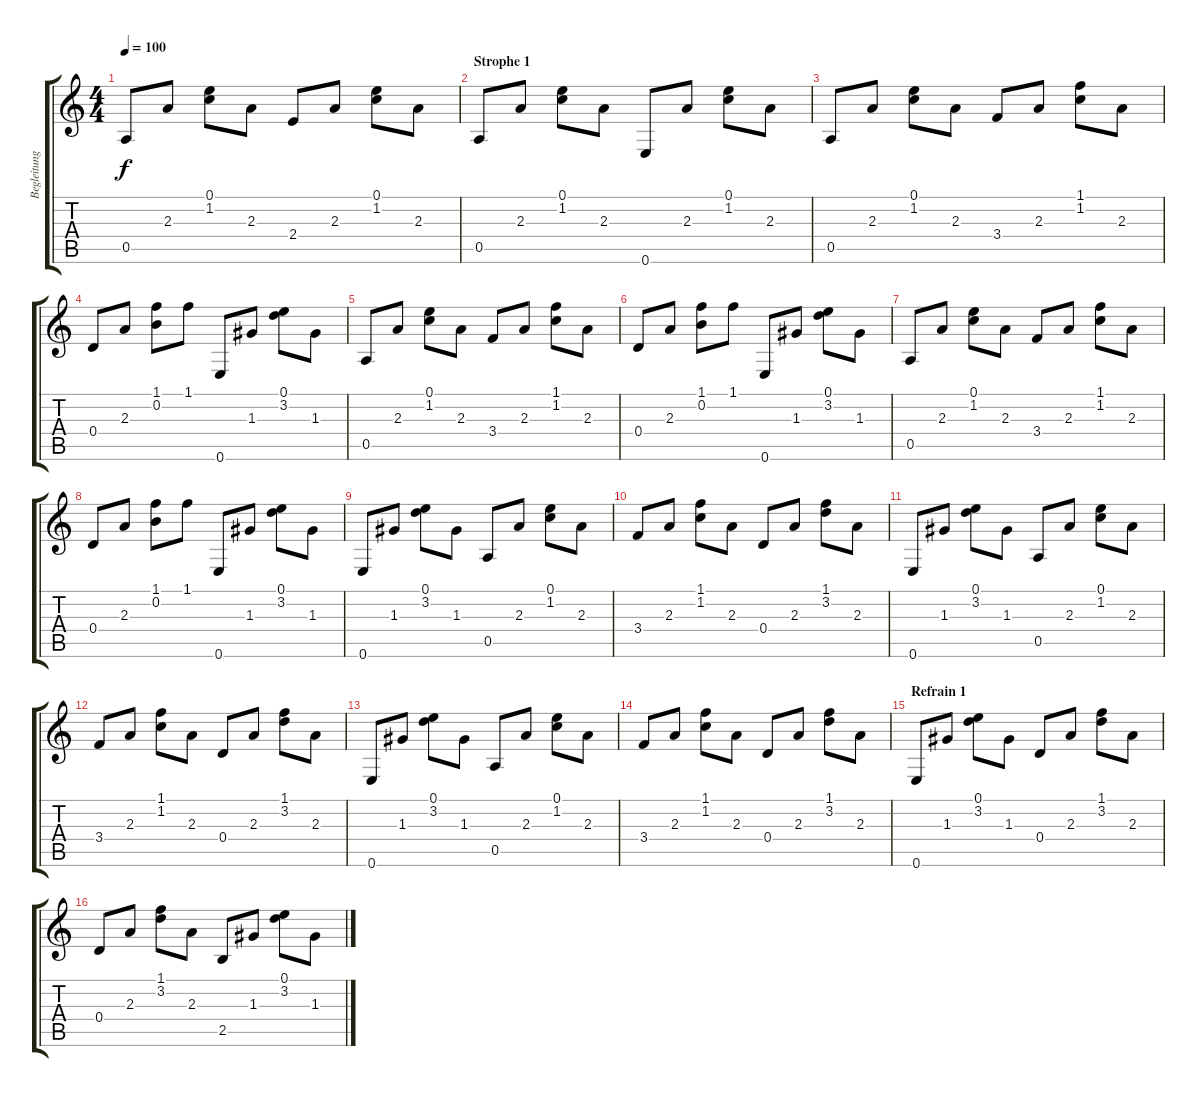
\track ("Begleitung" "Begleitung") {instrument acousticguitarnylon}
\staff {score tabs}
\tuning (E4 B3 G3 D3 A2 E2) {hide}
\ts (4 4)
\tempo 100
\clef g2
\ks c
0.5.8{dy f instrument acousticguitarnylon} 2.3.8 (0.1 1.2).8 2.3.8 2.4.8 2.3.8 (0.1 1.2).8 2.3.8 |
\section ("" "Strophe 1")
0.5.8 2.3.8 (0.1 1.2).8 2.3.8 0.6.8 2.3.8 (0.1 1.2).8 2.3.8 |
0.5.8 2.3.8 (0.1 1.2).8 2.3.8 3.4.8 2.3.8 (1.1 1.2).8 2.3.8 |
0.4.8 2.3.8 (1.1 0.2).8 1.1.8 0.6.8 1.3.8 (0.1 3.2).8 1.3.8 |
0.5.8 2.3.8 (0.1 1.2).8 2.3.8 3.4.8 2.3.8 (1.1 1.2).8 2.3.8 |
0.4.8 2.3.8 (1.1 0.2).8 1.1.8 0.6.8 1.3.8 (0.1 3.2).8 1.3.8 |
0.5.8 2.3.8 (0.1 1.2).8 2.3.8 3.4.8 2.3.8 (1.1 1.2).8 2.3.8 |
0.4.8 2.3.8 (1.1 0.2).8 1.1.8 0.6.8 1.3.8 (0.1 3.2).8 1.3.8 |
0.6.8 1.3.8 (0.1 3.2).8 1.3.8 0.5.8 2.3.8 (0.1 1.2).8 2.3.8 |
3.4.8 2.3.8 (1.1 1.2).8 2.3.8 0.4.8 2.3.8 (1.1 3.2).8 2.3.8 |
0.6.8 1.3.8 (0.1 3.2).8 1.3.8 0.5.8 2.3.8 (0.1 1.2).8 2.3.8 |
3.4.8 2.3.8 (1.1 1.2).8 2.3.8 0.4.8 2.3.8 (1.1 3.2).8 2.3.8 |
0.6.8 1.3.8 (0.1 3.2).8 1.3.8 0.5.8 2.3.8 (0.1 1.2).8 2.3.8 |
3.4.8 2.3.8 (1.1 1.2).8 2.3.8 0.4.8 2.3.8 (1.1 3.2).8 2.3.8 |
\section ("" "Refrain 1")
0.6.8 1.3.8 (0.1 3.2).8 1.3.8 0.4.8 2.3.8 (1.1 3.2).8 2.3.8 |
0.4.8 2.3.8 (1.1 3.2).8 2.3.8 2.5.8 1.3.8 (0.1 3.2).8 1.3.8
